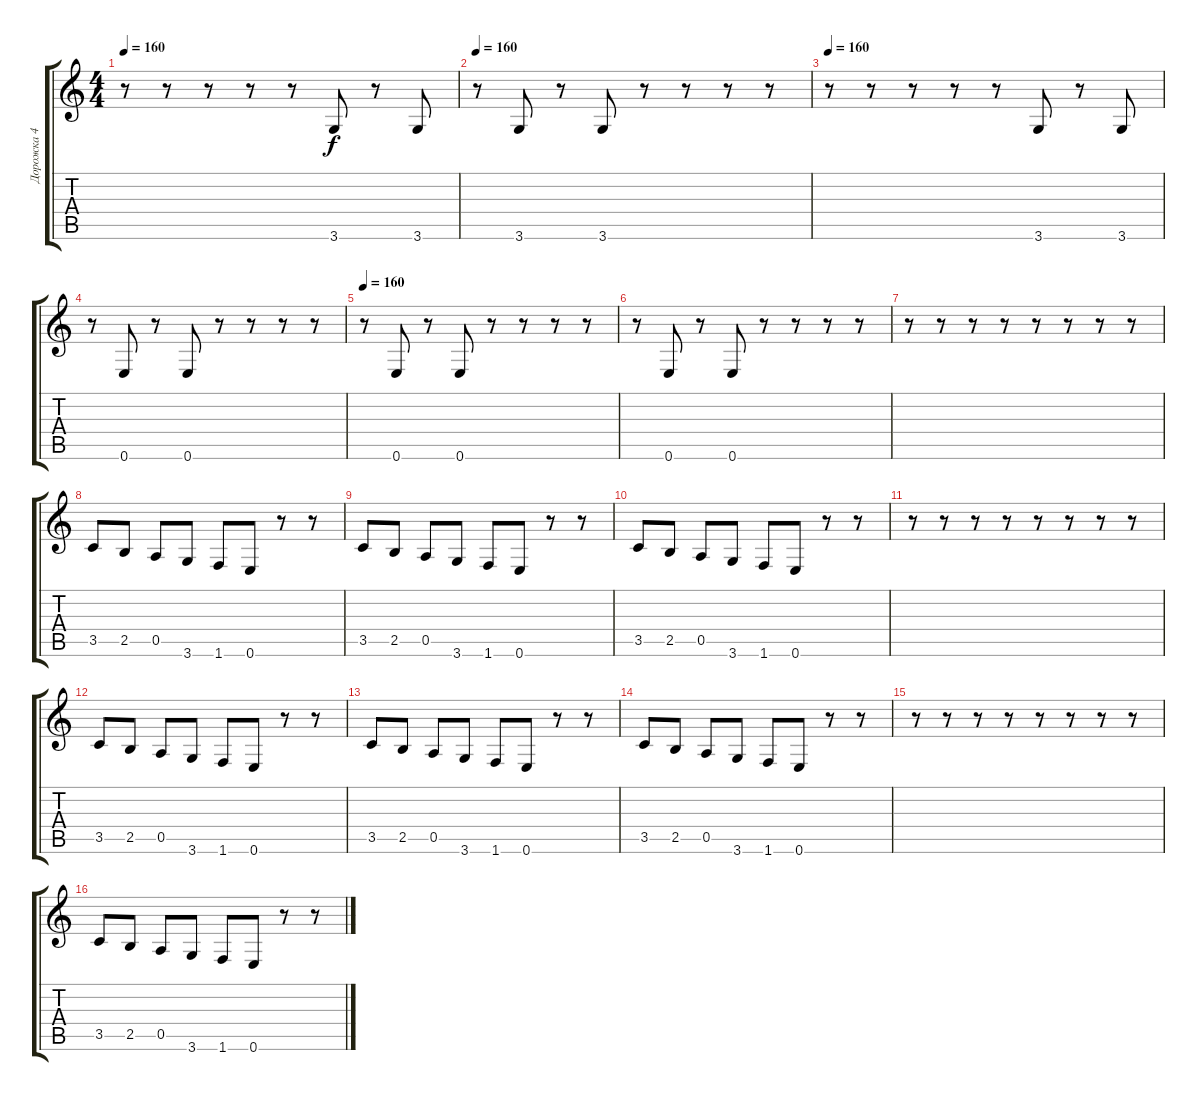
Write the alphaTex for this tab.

\track ("Дорожка 4" "Дорожка 4") {instrument acousticguitarnylon}
\staff {score tabs}
\tuning (E4 B3 G3 D3 A2 E2) {hide}
\ts (4 4)
\tempo 160
\clef g2
\ks c
r.8{dy f} r.8 r.8 r.8 r.8 3.6.8 r.8 3.6.8 |
\tempo 160
r.8 3.6.8 r.8 3.6.8 r.8 r.8 r.8 r.8 |
\tempo 160
r.8 r.8 r.8 r.8 r.8 3.6.8 r.8 3.6.8 |
r.8 0.6.8 r.8 0.6.8 r.8 r.8 r.8 r.8 |
\tempo 160
r.8 0.6.8 r.8 0.6.8 r.8 r.8 r.8 r.8 |
r.8 0.6.8 r.8 0.6.8 r.8 r.8 r.8 r.8 |
r.8 r.8 r.8 r.8 r.8 r.8 r.8 r.8 |
3.5.8 2.5.8 0.5.8 3.6.8 1.6.8 0.6.8 r.8 r.8 |
3.5.8 2.5.8 0.5.8 3.6.8 1.6.8 0.6.8 r.8 r.8 |
3.5.8 2.5.8 0.5.8 3.6.8 1.6.8 0.6.8 r.8 r.8 |
r.8 r.8 r.8 r.8 r.8 r.8 r.8 r.8 |
3.5.8 2.5.8 0.5.8 3.6.8 1.6.8 0.6.8 r.8 r.8 |
3.5.8 2.5.8 0.5.8 3.6.8 1.6.8 0.6.8 r.8 r.8 |
3.5.8 2.5.8 0.5.8 3.6.8 1.6.8 0.6.8 r.8 r.8 |
r.8 r.8 r.8 r.8 r.8 r.8 r.8 r.8 |
3.5.8 2.5.8 0.5.8 3.6.8 1.6.8 0.6.8 r.8 r.8
